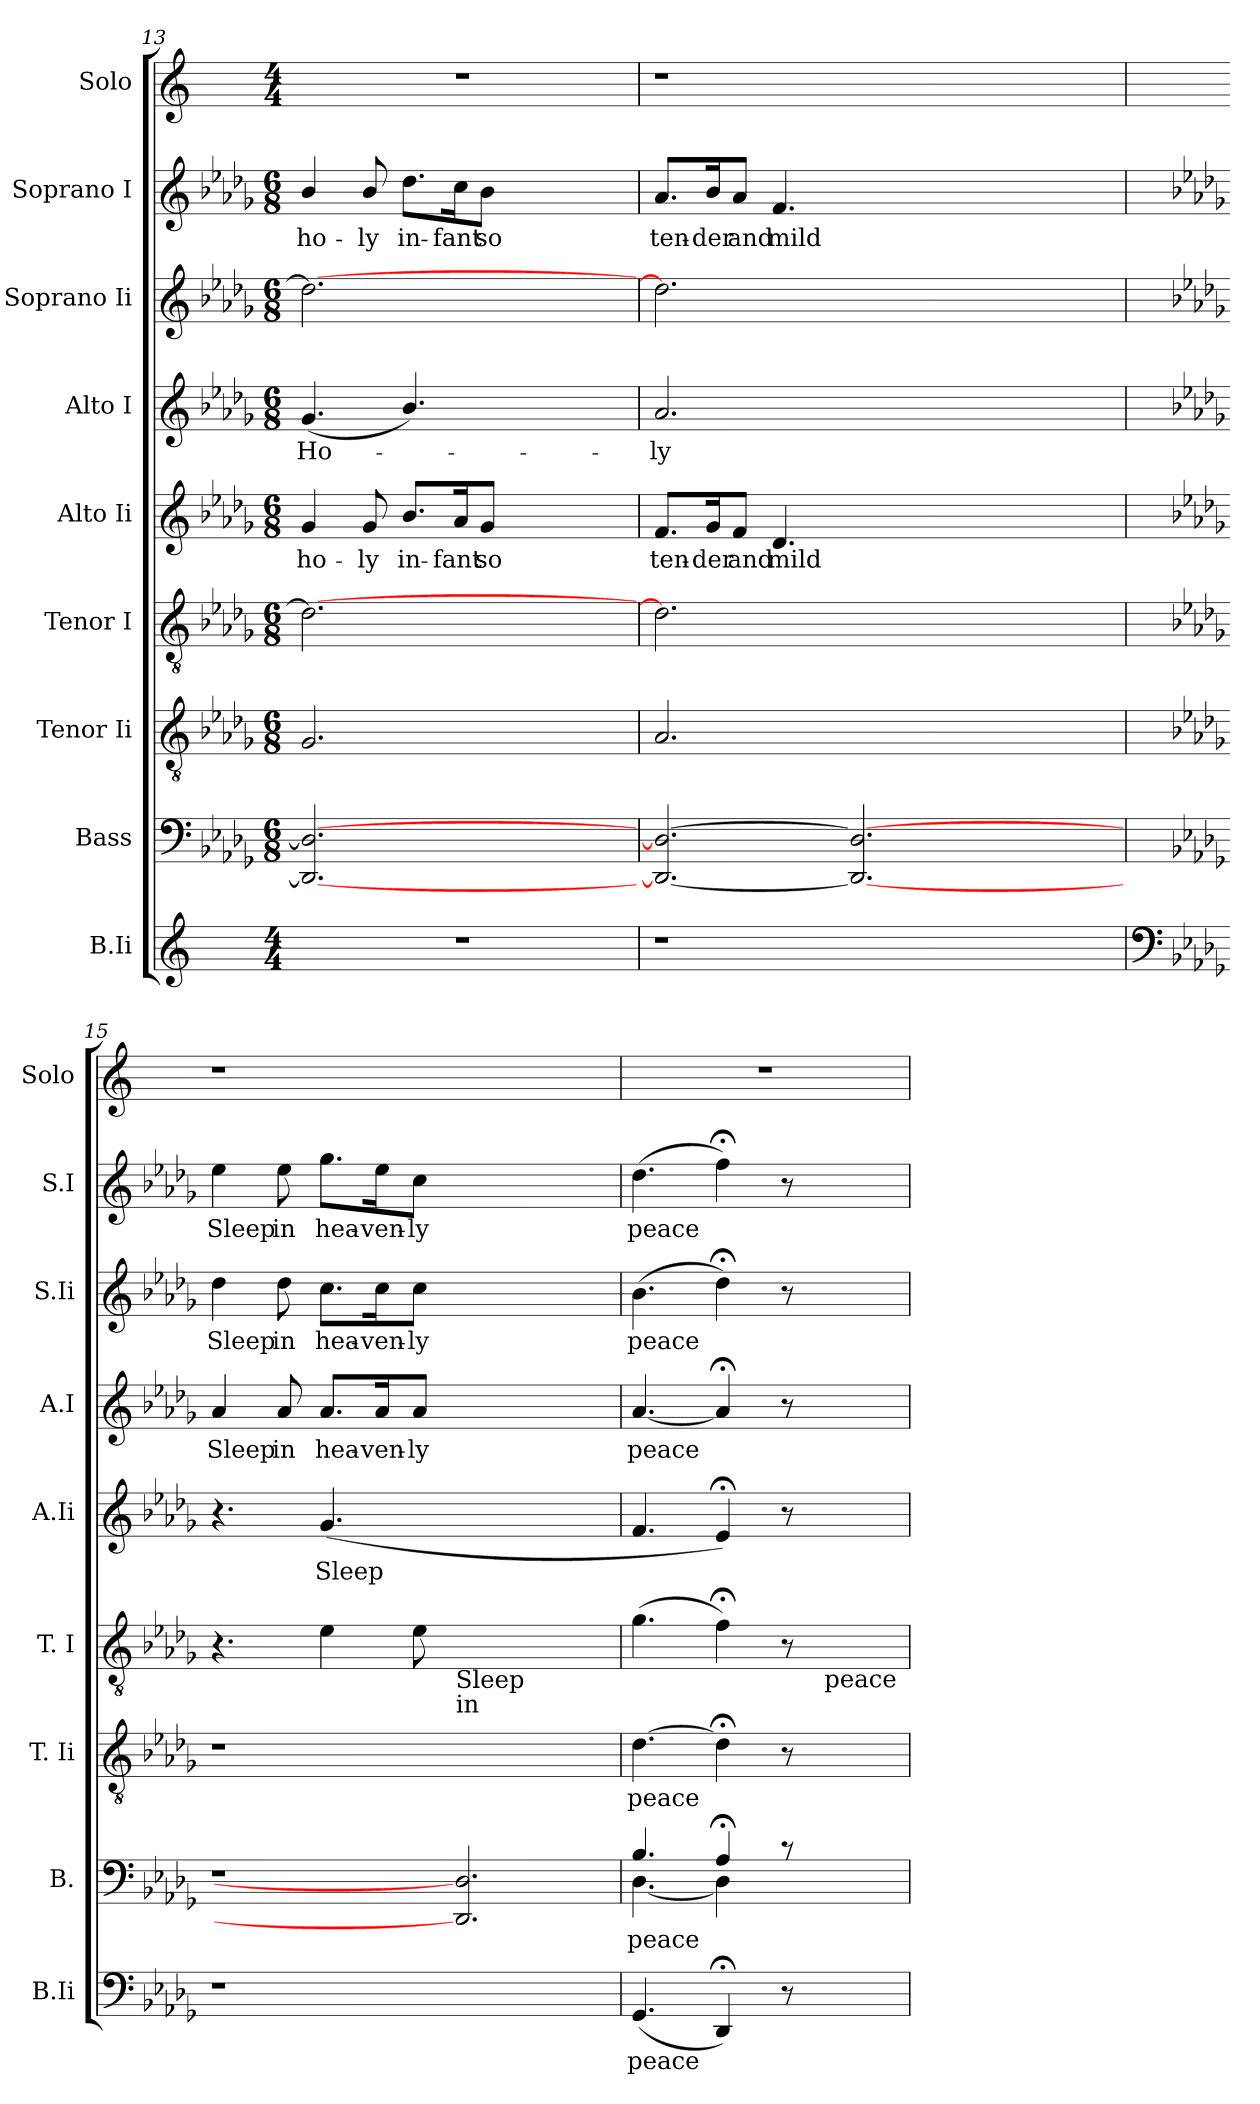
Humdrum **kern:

**kern	**text	**kern	**text	**kern	**text	**kern	**kern	**text	**kern	**text	**kern	**text	**kern	**text	**kern
*part9	*part9	*part8	*part8	*part7	*part7	*part6	*part5	*part5	*part4	*part4	*part3	*part3	*part2	*part2	*part1
*staff9	*staff9	*staff8	*staff8	*staff7	*staff7	*staff6	*staff5	*staff5	*staff4	*staff4	*staff3	*staff3	*staff2	*staff2	*staff1
*I"B.Ii	*	*I"Bass	*	*I"Tenor Ii	*	*I"Tenor I	*I"Alto Ii	*	*I"Alto I	*	*I"Soprano Ii	*	*I"Soprano I	*	*I"Solo
*I'B.Ii	*	*I'B.	*	*I'T. Ii	*	*I'T. I	*I'A.Ii	*	*I'A.I	*	*I'S.Ii	*	*I'S.I	*	*I'Solo
*clefG2	*	*clefF4	*	*clefGv2	*	*clefGv2	*clefG2	*	*clefG2	*	*clefG2	*	*clefG2	*	*clefG2
*k[]	*	*k[b-e-a-d-g-]	*	*k[b-e-a-d-g-]	*	*k[b-e-a-d-g-]	*k[b-e-a-d-g-]	*	*k[b-e-a-d-g-]	*	*k[b-e-a-d-g-]	*	*k[b-e-a-d-g-]	*	*k[]
*C:	*	*D-:	*	*D-:	*	*D-:	*D-:	*	*D-:	*	*D-:	*	*D-:	*	*C:
*M4/4	*	*M6/8	*	*M6/8	*	*M6/8	*M6/8	*	*M6/8	*	*M6/8	*	*M6/8	*	*M4/4
=13	=13	=13	=13	=13	=13	=13	=13	=13	=13	=13	=13	=13	=13	=13	=13
!	!	!	!	!	!	!	!	!LO:LY:b	!	!LO:LY:b	!	!	!	!LO:LY:b	!
1r	.	2.DD-_ 2.D-_	.	2.G-/	.	2.d-\_	4g-/	ho-	(<4.g-/	Ho-	2.dd-\_	.	4b-/	ho-	1r
!	!	!	!	!	!	!	!	!LO:LY:b	!	!	!	!	!	!LO:LY:b	!
.	.	.	.	.	.	.	8g-/	-ly	.	.	.	.	8b-/	-ly	.
!	!	!	!	!	!	!	!	!LO:LY:b	!	!	!	!	!	!LO:LY:b	!
.	.	.	.	.	.	.	8.b-/L	in-	4.b-/)	.	.	.	8.dd-\L	in-	.
!	!	!	!	!	!	!	!	!LO:LY:b	!	!	!	!	!	!LO:LY:b	!
.	.	.	.	.	.	.	16a-/k	-fant	.	.	.	.	16cc\k	-fant	.
!	!	!	!	!	!	!	!	!LO:LY:b	!	!	!	!	!	!LO:LY:b	!
.	.	.	.	.	.	.	8g-/J	so	.	.	.	.	8b-\J	so	.
.	.	4ryy	.	4ryy	.	4ryy	4ryy	.	4ryy	.	4ryy	.	4ryy	.	.
=14	=14	=14	=14	=14	=14	=14	=14	=14	=14	=14	=14	=14	=14	=14	=14
!	!	!	!	!	!	!	!	!LO:LY:b	!	!LO:LY:b	!	!	!	!LO:LY:b	!
1r	.	2.DD-_ 2.D-_	.	2.A-/	.	2.d-\]	8.f/L	ten-	2.a-/	-ly	2.dd-\]	.	8.a-/L	ten-	1r
!	!	!	!	!	!	!	!	!LO:LY:b	!	!	!	!	!	!LO:LY:b	!
.	.	.	.	.	.	.	16g-/k	-der	.	.	.	.	16b-/k	-der	.
!	!	!	!	!	!	!	!	!LO:LY:b	!	!	!	!	!	!LO:LY:b	!
.	.	.	.	.	.	.	8f/J	and	.	.	.	.	8a-/J	and	.
!	!	!	!	!	!	!	!	!LO:LY:b	!	!	!	!	!	!LO:LY:b	!
.	.	.	.	.	.	.	4.d-/	mild	.	.	.	.	4.f/	mild	.
.	.	2.DD-_ 2.D-_	.	2.ryy	.	2.ryy	2.ryy	.	2.ryy	.	2.ryy	.	2.ryy	.	.
2ryy	.	.	.	.	.	.	.	.	.	.	.	.	.	.	2ryy
!!LO:PB:g=z
=15	=15	=15	=15	=15	=15	=15	=15	=15	=15	=15	=15	=15	=15	=15	=15
*clefF4	*	*	*	*	*	*	*	*	*	*	*	*	*	*	*
*k[b-e-a-d-g-]	*	*	*	*	*	*	*	*	*	*	*	*	*	*	*
*D-:	*	*	*	*	*	*	*	*	*	*	*	*	*	*	*
!	!	!LO:N:vis=1	!	!LO:N:vis=1	!	!	!	!	!	!LO:LY:b	!	!LO:LY:b	!	!LO:LY:b	!
1r	.	2.r	.	2.r	.	4.r	4.r	.	4a-/	Sleep	4dd-\	Sleep	4ee-\	Sleep	1r
!	!	!	!	!	!	!	!	!	!	!LO:LY:b	!	!LO:LY:b	!	!LO:LY:b	!
.	.	.	.	.	.	.	.	.	8a-/	in	8dd-\	in	8ee-\	in	.
!	!	!	!	!	!	!	!	!LO:LY:b	!	!LO:LY:b	!	!LO:LY:b	!	!LO:LY:b	!
.	.	.	.	.	.	4e-\	(<4.g-/	Sleep	8.a-/L	hea-	8.cc\L	hea-	8.gg-\L	hea-	.
!	!	!	!	!	!	!	!	!	!	!LO:LY:b	!	!LO:LY:b	!	!LO:LY:b	!
.	.	.	.	.	.	.	.	.	16a-/k	-ven-	16cc\k	-ven-	16ee-\k	-ven-	.
!	!	!	!	!	!	!	!	!	!	!LO:LY:b	!	!LO:LY:b	!	!LO:LY:b	!
.	.	.	.	.	.	8e-\	.	.	8a-/J	-ly	8cc\J	-ly	8cc\J	-ly	.
!	!	!	!	!	!	!LO:TX:b:t=Sleep	!	!	!	!	!	!	!	!	!
!	!	!	!	!	!	!LO:TX:b:t=in	!	!	!	!	!	!	!	!	!
.	.	2.DD-] 2.D-]	.	2.ryy	.	2.ryy	2.ryy	.	2.ryy	.	2.ryy	.	2.ryy	.	.
2ryy	.	.	.	.	.	.	.	.	.	.	.	.	.	.	2ryy
=16	=16	=16	=16	=16	=16	=16	=16	=16	=16	=16	=16	=16	=16	=16	=16
!	!LO:LY:b	!	!LO:LY:b	!	!LO:LY:b	!	!	!	!	!LO:LY:b	!	!LO:LY:b	!	!LO:LY:b	!
*	*	*^	*	*	*	*	*	*	*	*	*	*	*	*	*
(<4.GG-/	peace	4.B-/	[<4.D-\	peace	[>4.d-\	peace	(>4.g-\	4.f/	.	[<4.a-/	peace	(>4.b-\	peace	(>4.dd-\	peace	1r
4DD-;/)	.	4A-;</	4D-\]	.	4d-;<\]	.	4f;<\)	4e-;/)	.	4a-;/]	.	4dd-;<\)	.	4ff;<\)	.	.
8r	.	8rc	4ryy	.	8r	.	8r	8r	.	8r	.	8r	.	8r	.	.
!	!	!	!	!	!	!	!LO:TX:b:t=peace	!	!	!	!	!	!	!	!	!
4ryy	.	4ryy	.	.	4ryy	.	4ryy	4ryy	.	4ryy	.	4ryy	.	4ryy	.	.
.	.	.	8ryy	.	.	.	.	.	.	.	.	.	.	.	.	.
*	*	*v	*v	*	*	*	*	*	*	*	*	*	*	*	*	*
=	=	=	=	=	=	=	=	=	=	=	=	=	=	=	=
*-	*-	*-	*-	*-	*-	*-	*-	*-	*-	*-	*-	*-	*-	*-	*-
